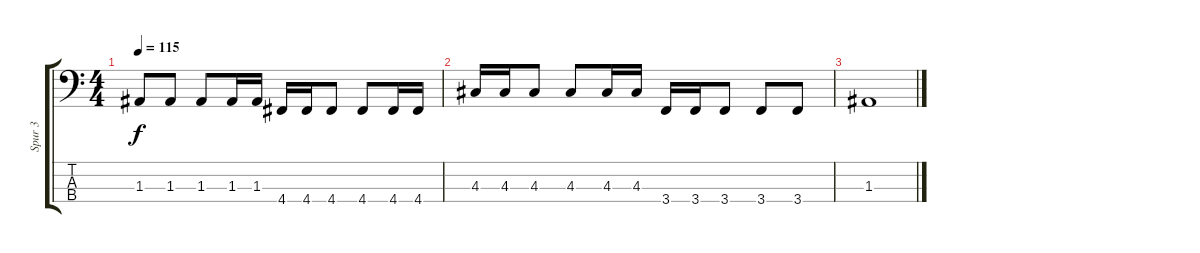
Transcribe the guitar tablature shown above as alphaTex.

\track ("Spur 3" "Spur 3") {instrument electricbassfinger}
\staff {score tabs}
\tuning (G2 D2 A1 D1) {hide}
\ts (4 4)
\tempo 115
\clef f4
\ks c
1.3.8{dy f} 1.3.8 1.3.8 1.3.16 1.3.16 4.4.16 4.4.16 4.4.8 4.4.8 4.4.16 4.4.16 |
4.3.16 4.3.16 4.3.8 4.3.8 4.3.16 4.3.16 3.4.16 3.4.16 3.4.8 3.4.8 3.4.8 |
1.3.1
